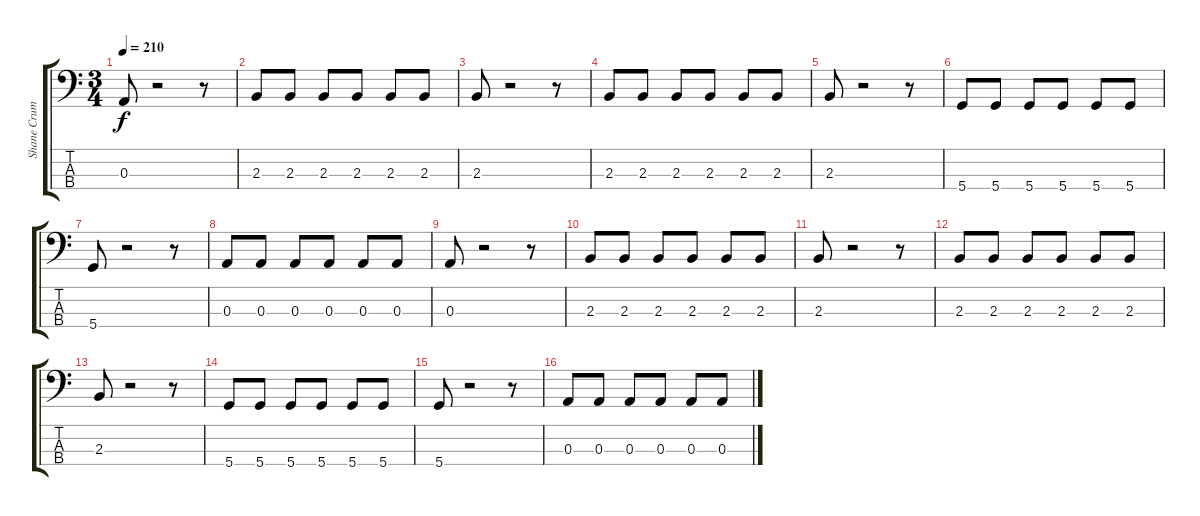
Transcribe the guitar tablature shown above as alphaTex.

\track ("Shane Crump - Bass" "Shane Crum") {instrument electricbassfinger}
\staff {score tabs}
\tuning (G2 D2 A1 D1) {hide}
\ts (3 4)
\tempo 210
\clef f4
\ks c
0.3.8{dy f} r.2 r.8 |
2.3.8 2.3.8 2.3.8 2.3.8 2.3.8 2.3.8 |
2.3.8 r.2 r.8 |
2.3.8 2.3.8 2.3.8 2.3.8 2.3.8 2.3.8 |
2.3.8 r.2 r.8 |
5.4.8 5.4.8 5.4.8 5.4.8 5.4.8 5.4.8 |
5.4.8 r.2 r.8 |
0.3.8 0.3.8 0.3.8 0.3.8 0.3.8 0.3.8 |
0.3.8 r.2 r.8 |
2.3.8 2.3.8 2.3.8 2.3.8 2.3.8 2.3.8 |
2.3.8 r.2 r.8 |
2.3.8 2.3.8 2.3.8 2.3.8 2.3.8 2.3.8 |
2.3.8 r.2 r.8 |
5.4.8 5.4.8 5.4.8 5.4.8 5.4.8 5.4.8 |
5.4.8 r.2 r.8 |
0.3.8 0.3.8 0.3.8 0.3.8 0.3.8 0.3.8
